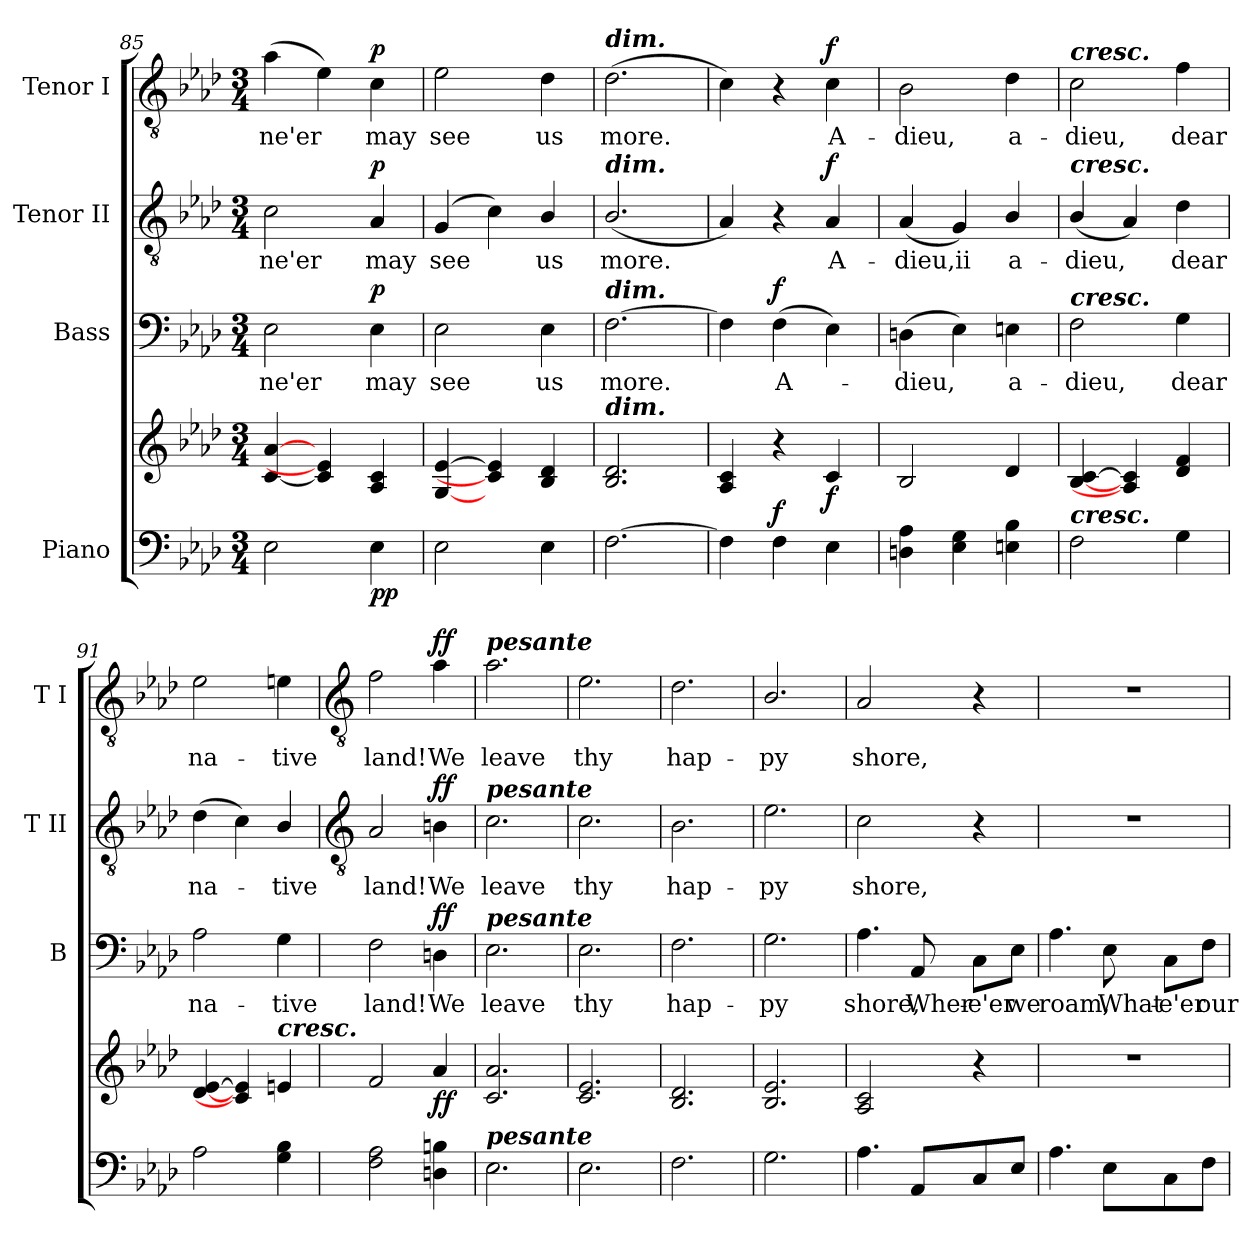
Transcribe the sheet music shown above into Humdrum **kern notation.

**kern	**kern	**dynam	**kern	**text	**dynam	**kern	**text	**dynam	**kern	**text	**dynam
*part4	*part4	*part4	*part3	*part3	*part3	*part2	*part2	*part2	*part1	*part1	*part1
*staff5	*staff4	*staff4/5	*staff3	*staff3	*staff3	*staff2	*staff2	*staff2	*staff1	*staff1	*staff1
*I"Piano	*	*	*I"Bass	*	*	*I"Tenor II	*	*	*I"Tenor I	*	*
*	*	*	*I'B	*	*	*I'T II	*	*	*I'T I	*	*
*clefF4	*clefG2	*	*clefF4	*	*	*clefGv2	*	*	*clefGv2	*	*
*k[b-e-a-d-]	*k[b-e-a-d-]	*	*k[b-e-a-d-]	*	*	*k[b-e-a-d-]	*	*	*k[b-e-a-d-]	*	*
*A-:	*A-:	*	*A-:	*	*	*A-:	*	*	*A-:	*	*
*M3/4	*M3/4	*	*M3/4	*	*	*M3/4	*	*	*M3/4	*	*
=85	=85	=85	=85	=85	=85	=85	=85	=85	=85	=85	=85
!	!	!	!	!LO:LY:b	!	!	!LO:LY:b	!	!	!LO:LY:b	!
2E-	[4c [4a-	.	2E-	ne'er	.	2c	ne'er	.	(>4a-	ne'er	.
.	4c] 4e-]	.	.	.	.	.	.	.	4e-)	.	.
!	!	!LO:DY:b=2	!	!LO:LY:b	!	!	!LO:LY:b	!	!	!LO:LY:b	!
!	!	!LO:DY:n=1:b	!	!	!LO:DY:b	!	!	!LO:DY:b	!	!	!LO:DY:b
4E-	4A- 4c	p p	4E-	may	p	4A-	may	p	4c	may	p
=86	=86	=86	=86	=86	=86	=86	=86	=86	=86	=86	=86
!	!	!	!	!LO:LY:b	!	!	!LO:LY:b	!	!	!LO:LY:b	!
2E-	[4G [4e-	.	2E-	see	.	(4G	see	.	2e-	see	.
.	4c] 4e-]	.	.	.	.	4c)	.	.	.	.	.
!	!	!	!	!LO:LY:b	!	!	!LO:LY:b	!	!	!LO:LY:b	!
4E-	4B- 4d-	.	4E-	us	.	4B-/	us	.	4d-	us	.
=87	=87	=87	=87	=87	=87	=87	=87	=87	=87	=87	=87
!	!	!	!	!	!	!	!	!	!LO:TX:a:Bi:t=dim.	!	!
!	!	!	!	!	!	!LO:TX:a:Bi:t=dim.	!	!	!	!	!
!	!	!	!LO:TX:a:Bi:t=dim.	!	!	!	!	!	!	!	!
!	!LO:TX:a:Bi:t=dim.	!	!	!	!	!	!	!	!	!	!
!	!	!	!	!LO:LY:b	!	!	!LO:LY:b	!	!	!LO:LY:b	!
[2.F	2.B- 2.d-	.	[2.F	more.	.	(<2.B-/	more.	.	(>2.d-	more.	.
=88	=88	=88	=88	=88	=88	=88	=88	=88	=88	=88	=88
4F]	4A- 4c	.	4F]	.	.	4A-)	.	.	4c)	.	.
!	!	!LO:DY:a=2	!	!LO:LY:b	!LO:DY:b	!	!	!	!	!	!
4F\	4r	f	(>4F	A-	f	4r	.	.	4r	.	.
!	!	!LO:DY:b	!	!	!	!	!LO:LY:b	!LO:DY:b	!	!LO:LY:b	!LO:DY:b
4E-	4c/	f	4E-)	.	.	4A-	A-	f	4c	A-	f
=89	=89	=89	=89	=89	=89	=89	=89	=89	=89	=89	=89
!	!	!	!	!LO:LY:b	!	!	!LO:LY:b	!	!	!LO:LY:b	!
4Dn 4A-	2B-	.	(>4Dn	dieu,	.	(<4A-/	-dieu,ii	.	2B-	-dieu,	.
4E- 4G	.	.	4E-)	.	.	4G)	.	.	.	.	.
!	!	!	!	!LO:LY:b	!	!	!LO:LY:b	!	!	!LO:LY:b	!
4En 4B-	4d-	.	4En	a-	.	4B-/	a-	.	4d-	a-	.
=90	=90	=90	=90	=90	=90	=90	=90	=90	=90	=90	=90
!	!	!	!	!	!	!	!	!	!LO:TX:a:Bi:t=cresc.	!	!
!	!	!	!	!	!	!LO:TX:a:Bi:t=cresc.	!	!	!	!	!
!	!	!	!LO:TX:a:Bi:t=cresc.	!	!	!	!	!	!	!	!
!LO:TX:a:Bi:t=cresc.	!	!	!	!	!	!	!	!	!	!	!
!	!	!	!	!LO:LY:b	!	!	!LO:LY:b	!	!	!LO:LY:b	!
2F	[4B- [4c	.	2F	-dieu,	.	(<4B-/	-dieu,	.	2c	-dieu,	.
.	4A-] 4c]	.	.	.	.	4A-)	.	.	.	.	.
!	!	!	!	!LO:LY:b	!	!	!LO:LY:b	!	!	!LO:LY:b	!
4G	4d- 4f	.	4G	dear	.	4d-	dear	.	4f	dear	.
=91	=91	=91	=91	=91	=91	=91	=91	=91	=91	=91	=91
!	!	!	!	!LO:LY:b	!	!	!LO:LY:b	!	!	!LO:LY:b	!
2A-	[4d- [4e-	.	2A-	na-	.	(>4d-	na-	.	2e-	na-	.
.	4c] 4e-]	.	.	.	.	4c)	.	.	.	.	.
!	!LO:TX:a:Bi:t=cresc.	!	!	!	!	!	!	!	!	!	!
!	!	!	!	!LO:LY:b	!	!	!LO:LY:b	!	!	!LO:LY:b	!
4G 4B-	4en	.	4G	-tive	.	4B-/	tive	.	4en	-tive	.
!!LO:LB:g=z
=92	=92	=92	=92	=92	=92	=92	=92	=92	=92	=92	=92
*	*	*	*	*	*	*clefGv2	*	*	*clefGv2	*	*
!	!	!	!	!LO:LY:b	!	!	!LO:LY:b	!	!	!LO:LY:b	!
2F 2A-	2f	.	2F	land!	.	2A-	land!	.	2f	land!	.
!	!	!LO:DY:b	!	!LO:LY:b	!LO:DY:b	!	!LO:LY:b	!LO:DY:b	!	!LO:LY:b	!LO:DY:b
4Dn 4Bn	4a-	ff	4Dn	We	ff	4Bn	We	ff	4a-	We	ff
=93	=93	=93	=93	=93	=93	=93	=93	=93	=93	=93	=93
!	!	!	!	!	!	!	!	!	!LO:TX:a:Bi:t=pesante	!	!
!	!	!	!	!	!	!LO:TX:a:Bi:t=pesante	!	!	!	!	!
!	!	!	!LO:TX:a:Bi:t=pesante	!	!	!	!	!	!	!	!
!LO:TX:a:Bi:t=pesante	!	!	!	!	!	!	!	!	!	!	!
!	!	!	!	!LO:LY:b	!	!	!LO:LY:b	!	!	!LO:LY:b	!
2.E-	2.c 2.a-	.	2.E-	leave	.	2.c	leave	.	2.a-	leave	.
=94	=94	=94	=94	=94	=94	=94	=94	=94	=94	=94	=94
!	!	!	!	!LO:LY:b	!	!	!LO:LY:b	!	!	!LO:LY:b	!
2.E-	2.c 2.e-	.	2.E-	thy	.	2.c	thy	.	2.e-	thy	.
=95	=95	=95	=95	=95	=95	=95	=95	=95	=95	=95	=95
!	!	!	!	!LO:LY:b	!	!	!LO:LY:b	!	!	!LO:LY:b	!
2.F	2.B- 2.d-	.	2.F	hap-	.	2.B-	hap-	.	2.d-	hap-	.
=96	=96	=96	=96	=96	=96	=96	=96	=96	=96	=96	=96
!	!	!	!	!LO:LY:b	!	!	!LO:LY:b	!	!	!LO:LY:b	!
2.G\	2.B-/ 2.e-/	.	2.G\	-py	.	2.e-\	-py	.	2.B-/	-py	.
=97	=97	=97	=97	=97	=97	=97	=97	=97	=97	=97	=97
!	!	!	!	!LO:LY:b	!	!	!LO:LY:b	!	!	!LO:LY:b	!
4.A-\	2A- 2c	.	4.A-\	shore,	.	2c	shore,	.	2A-	shore,	.
!	!	!	!	!LO:LY:b	!	!	!	!	!	!	!
8AA-L	.	.	8AA-	Wher-	.	.	.	.	.	.	.
!	!	!	!	!LO:LY:b	!	!	!	!	!	!	!
8C	4r	.	8C\L	-e'er	.	4r	.	.	4r	.	.
!	!	!	!	!LO:LY:b	!	!	!	!	!	!	!
8E-J	.	.	8E-\J	we	.	.	.	.	.	.	.
=98	=98	=98	=98	=98	=98	=98	=98	=98	=98	=98	=98
!	!LO:N:vis=1	!	!	!LO:LY:b	!	!LO:N:vis=1	!	!	!LO:N:vis=1	!	!
4.A-	2.r	.	4.A-	roam,	.	2.r	.	.	2.r	.	.
!	!	!	!	!LO:LY:b	!	!	!	!	!	!	!
8E-L	.	.	8E-	What-	.	.	.	.	.	.	.
!	!	!	!	!LO:LY:b	!	!	!	!	!	!	!
8C	.	.	8C\L	-e'er	.	.	.	.	.	.	.
!	!	!	!	!LO:LY:b	!	!	!	!	!	!	!
8FJ	.	.	8F\J	our	.	.	.	.	.	.	.
=	=	=	=	=	=	=	=	=	=	=	=
*-	*-	*-	*-	*-	*-	*-	*-	*-	*-	*-	*-
